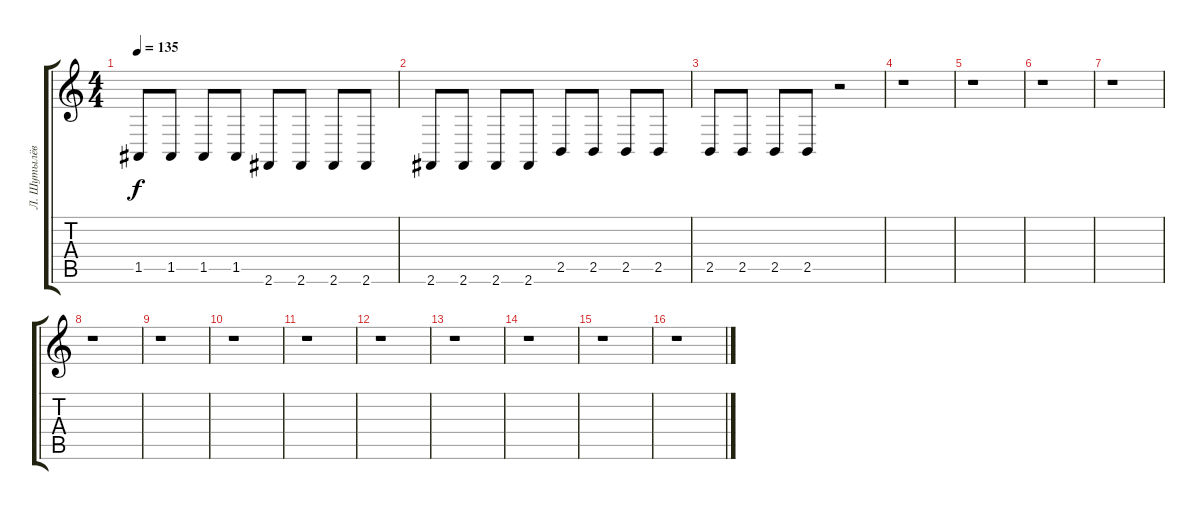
\track ("Л. Шутылёв" "Л. Шутылёв") {instrument brightacousticpiano}
\staff {score tabs}
\tuning (E4 B3 G3 D3 A2 E2) {hide}
\ts (4 4)
\tempo 135
\clef g2
\ks c
1.5.8{dy f} 1.5.8 1.5.8 1.5.8 2.6.8 2.6.8 2.6.8 2.6.8 |
2.6.8 2.6.8 2.6.8 2.6.8 2.5.8 2.5.8 2.5.8 2.5.8 |
2.5.8 2.5.8 2.5.8 2.5.8 r.2 |
r.1 |
r.1 |
r.1 |
r.1 |
r.1 |
r.1 |
r.1 |
r.1 |
r.1 |
r.1 |
r.1 |
r.1 |
r.1
